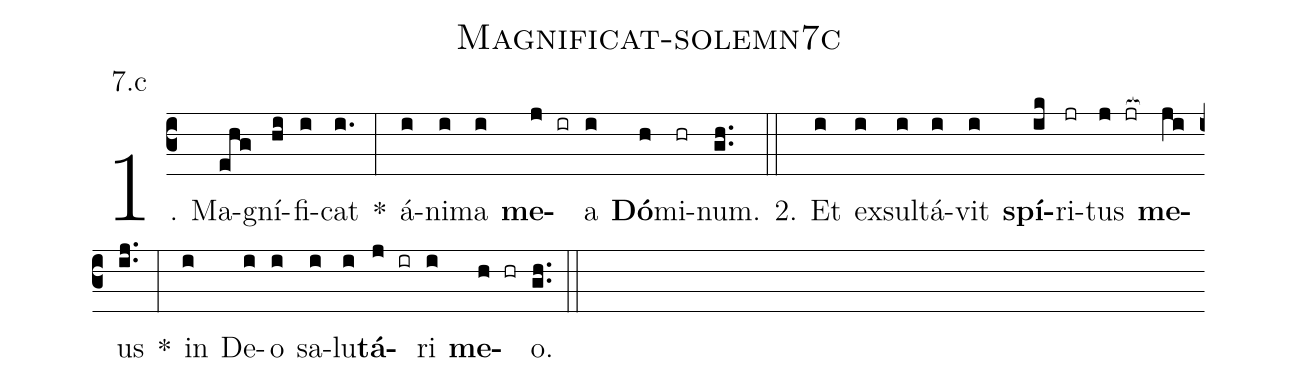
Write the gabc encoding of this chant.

name: Magnificat-solemn7c;
annotation: 7.c;
%%
(c3)1. Ma(ehg)gní(hi)fi(i)cat(i.) *(:) á(i)ni(i)ma(i) <b>me</b>(j ir)a(i) <b>Dó</b>(h)mi(hr)num.(gh..) (::)
2. Et(i) ex(i)sul(i)tá(i)vit(i) <b>spí</b>(ik)ri(jr)tus(j jr[ocb:1{]) <b>me</b>(ji[ocb:0}])us(ij..) *(:) in(i) De(i)o(i) sa(i)lu(i)<b>tá</b>(j ir)ri(i) <b>me</b>(h hr)o.(gh..) (::)
